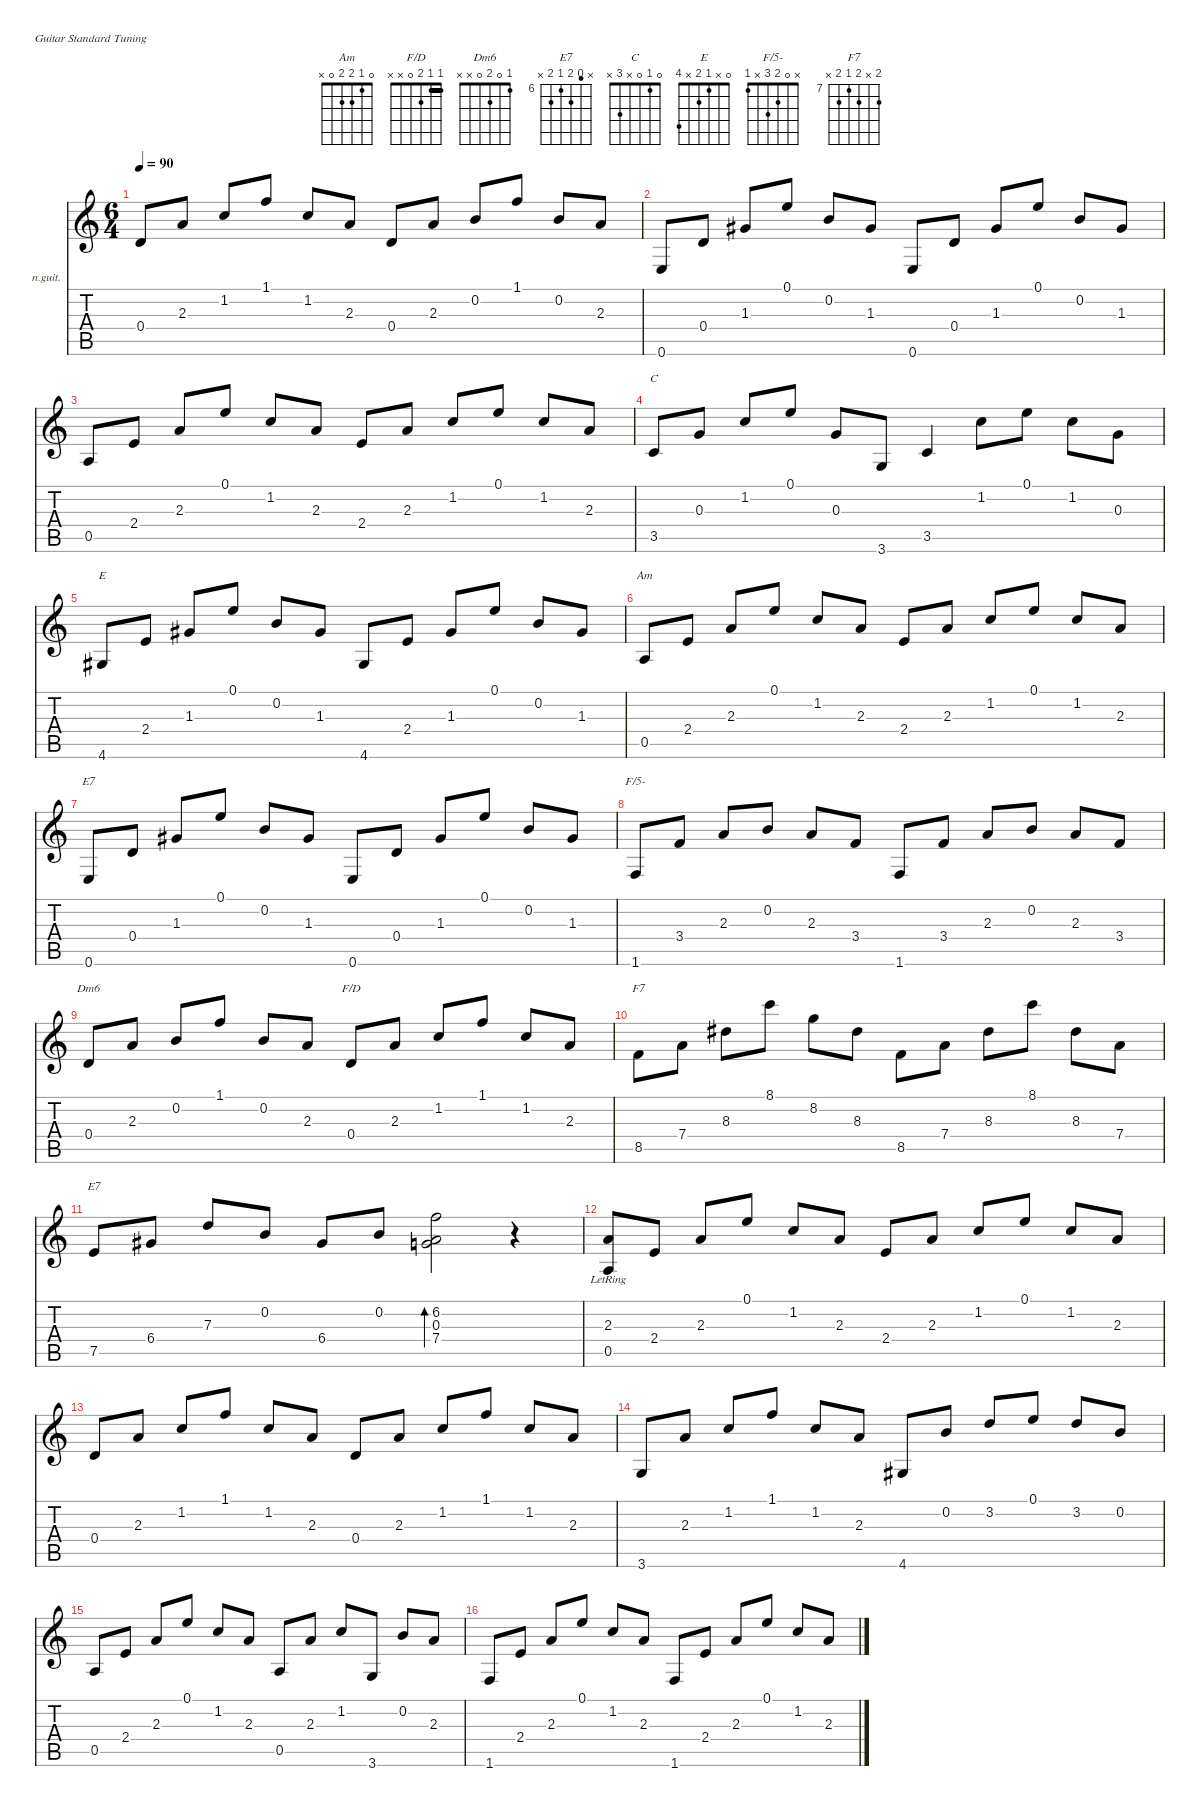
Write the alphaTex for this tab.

\defaultSystemsLayout 4
\hideDynamics
\bracketExtendMode nobrackets
\firstSystemTrackNameOrientation horizontal
\otherSystemsTrackNameOrientation horizontal
\track ("Akustik Gitar" "n.guit.") {instrument acousticguitarnylon}
\staff {score tabs}
\tuning (E4 B3 G3 D3 A2 E2)
\chord ("Am" 0 1 2 2 0 x)
\chord ("F/D" 1 1 2 0 x x) {barre 1}
\chord ("Dm6" 1 0 2 0 x x)
\chord ("E7" 0 0 1 0 x 0)
\chord ("C" 0 1 0 x 3 x)
\chord ("E" 0 x 1 2 x 4)
\chord ("F/5-" x 0 2 3 x 1)
\chord ("F7" 8 x 8 7 8 x) {firstfret 7}
\chord ("E7" x 5 7 6 7 x) {firstfret 6}
\ts (6 4)
\tempo 90
\clef g2
\ks c
0.4.8{dy mf beam Up} 2.3.8{beam Up} 1.2.8{beam Up} 1.1.8{beam Up} 1.2.8{beam Up} 2.3.8{beam Up} 0.4.8{beam Up} 2.3.8{beam Up} 0.2.8{beam Up} 1.1.8{beam Up} 0.2.8{beam Up} 2.3.8{beam Up} |
0.6.8{beam Up} 0.4.8{beam Up} 1.3{acc #}.8{beam Up} 0.1.8{beam Up} 0.2.8{beam Up} 1.3{acc #}.8{beam Up} 0.6.8{beam Up} 0.4.8{beam Up} 1.3{acc #}.8{beam Up} 0.1.8{beam Up} 0.2.8{beam Up} 1.3{acc #}.8{beam Up} |
0.5.8{beam Up} 2.4.8{beam Up} 2.3.8{beam Up} 0.1.8{beam Up} 1.2.8{beam Up} 2.3.8{beam Up} 2.4.8{beam Up} 2.3.8{beam Up} 1.2.8{beam Up} 0.1.8{beam Up} 1.2.8{beam Up} 2.3.8{beam Up} |
3.5.8{ch "C" beam Up} 0.3.8{beam Up} 1.2.8{beam Up} 0.1.8{beam Up} 0.3.8{beam Up} 3.6.8{beam Up} 3.5.4{beam Up} 1.2.8{beam Down} 0.1.8{beam Down} 1.2.8{beam Down} 0.3.8{beam Down} |
4.6{acc #}.8{ch "E" beam Up} 2.4.8{beam Up} 1.3{acc #}.8{beam Up} 0.1.8{beam Up} 0.2.8{beam Up} 1.3{acc #}.8{beam Up} 4.6{acc #}.8{beam Up} 2.4.8{beam Up} 1.3{acc #}.8{beam Up} 0.1.8{beam Up} 0.2.8{beam Up} 1.3{acc #}.8{beam Up} |
0.5.8{ch "Am" beam Up} 2.4.8{beam Up} 2.3.8{beam Up} 0.1.8{beam Up} 1.2.8{beam Up} 2.3.8{beam Up} 2.4.8{beam Up} 2.3.8{beam Up} 1.2.8{beam Up} 0.1.8{beam Up} 1.2.8{beam Up} 2.3.8{beam Up} |
0.6.8{ch "E7" beam Up} 0.4.8{beam Up} 1.3{acc #}.8{beam Up} 0.1.8{beam Up} 0.2.8{beam Up} 1.3{acc #}.8{beam Up} 0.6.8{beam Up} 0.4.8{beam Up} 1.3{acc #}.8{beam Up} 0.1.8{beam Up} 0.2.8{beam Up} 1.3{acc #}.8{beam Up} |
1.6.8{ch "F/5-" beam Up} 3.4.8{beam Up} 2.3.8{beam Up} 0.2.8{beam Up} 2.3.8{beam Up} 3.4.8{beam Up} 1.6.8{beam Up} 3.4.8{beam Up} 2.3.8{beam Up} 0.2.8{beam Up} 2.3.8{beam Up} 3.4.8{beam Up} |
0.4.8{ch "Dm6" beam Up} 2.3.8{beam Up} 0.2.8{beam Up} 1.1.8{beam Up} 0.2.8{beam Up} 2.3.8{beam Up} 0.4.8{ch "F/D" beam Up} 2.3.8{beam Up} 1.2.8{beam Up} 1.1.8{beam Up} 1.2.8{beam Up} 2.3.8{beam Up} |
8.5.8{ch "F7" beam Down} 7.4.8{dy f beam Down} 8.3{acc #}.8{dy mf beam Down} 8.1.8{beam Down} 8.2.8{beam Down} 8.3{acc #}.8{beam Down} 8.5.8{beam Down} 7.4.8{beam Down} 8.3{acc #}.8{beam Down} 8.1.8{beam Down} 8.3{acc #}.8{beam Down} 7.4.8{beam Down} |
7.5.8{ch "E7" beam Up} 6.4{acc #}.8{beam Up} 7.3.8{beam Up} 0.2.8{beam Up} 6.4{acc #}.8{beam Up} 0.2.8{beam Up} (6.2 0.3 7.4).2{bd 480 dy f beam Down} r.4{beam Down} |
(2.3 0.5{lr}).8{dy mf beam Up} 2.4.8{beam Up} 2.3.8{beam Up} 0.1.8{beam Up} 1.2.8{beam Up} 2.3.8{beam Up} 2.4.8{beam Up} 2.3.8{beam Up} 1.2.8{beam Up} 0.1.8{beam Up} 1.2.8{beam Up} 2.3.8{beam Up} |
0.4.8{beam Up} 2.3.8{beam Up} 1.2.8{beam Up} 1.1.8{beam Up} 1.2.8{beam Up} 2.3.8{beam Up} 0.4.8{beam Up} 2.3.8{beam Up} 1.2.8{beam Up} 1.1.8{beam Up} 1.2.8{beam Up} 2.3.8{beam Up} |
3.6.8{beam Up} 2.3.8{beam Up} 1.2.8{beam Up} 1.1.8{beam Up} 1.2.8{beam Up} 2.3.8{beam Up} 4.6{acc #}.8{beam Up} 0.2.8{beam Up} 3.2.8{beam Up} 0.1.8{beam Up} 3.2.8{beam Up} 0.2.8{beam Up} |
0.5.8{beam Up} 2.4.8{beam Up} 2.3.8{beam Up} 0.1.8{beam Up} 1.2.8{beam Up} 2.3.8{beam Up} 0.5.8{beam Up} 2.3.8{beam Up} 1.2.8{beam Up} 3.6.8{beam Up} 0.2.8{beam Up} 2.3.8{beam Up} |
1.6.8{beam Up} 2.4.8{beam Up} 2.3.8{beam Up} 0.1.8{beam Up} 1.2.8{beam Up} 2.3.8{beam Up} 1.6.8{beam Up} 2.4.8{beam Up} 2.3.8{beam Up} 0.1.8{beam Up} 1.2.8{beam Up} 2.3.8{beam Up}
